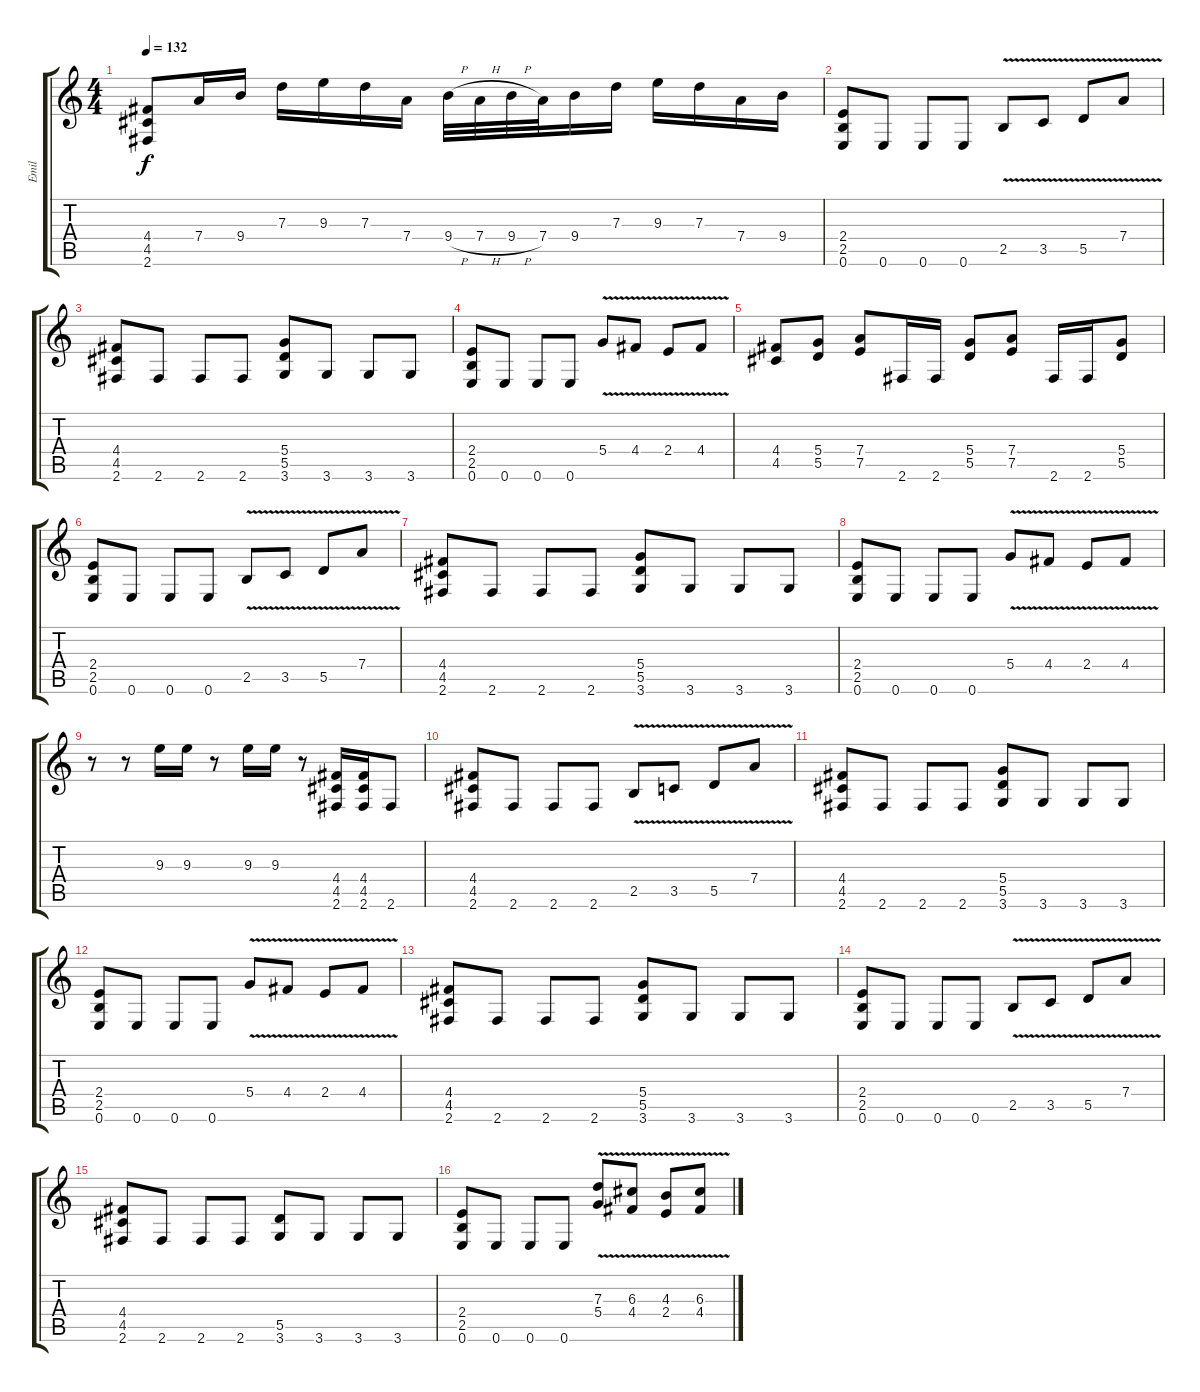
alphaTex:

\track ("Emil" "Emil") {instrument distortionguitar}
\staff {score tabs}
\tuning (E4 B3 G3 D3 A2 E2) {hide}
\ts (4 4)
\tempo 132
\clef g2
\ks c
(4.4 4.5 2.6).8{dy f instrument distortionguitar} 7.4.16 9.4.16 7.3.16 9.3.16 7.3.16 7.4.16 9.4{h}.32 7.4{h}.32 9.4{h}.32 7.4.32 9.4.16 7.3.16 9.3.16 7.3.16 7.4.16 9.4.16 |
(2.4 2.5 0.6).8 0.6.8 0.6.8 0.6.8 2.5{v}.8 3.5{v}.8 5.5{v}.8 7.4{v}.8 |
(4.4 4.5 2.6).8{instrument distortionguitar} 2.6.8 2.6.8 2.6.8 (5.4 5.5 3.6).8 3.6.8 3.6.8 3.6.8 |
(2.4 2.5 0.6).8 0.6.8 0.6.8 0.6.8 5.4{v}.8 4.4{v}.8 2.4{v}.8 4.4{v}.8 |
(4.4 4.5).8{instrument distortionguitar} (5.4 5.5).8 (7.4 7.5).8 2.6.16 2.6.16 (5.4 5.5).8 (7.4 7.5).8 2.6.16 2.6.16 (5.4 5.5).8 |
(2.4 2.5 0.6).8 0.6.8 0.6.8 0.6.8 2.5{v}.8 3.5{v}.8 5.5{v}.8 7.4{v}.8 |
(4.4 4.5 2.6).8{instrument distortionguitar} 2.6.8 2.6.8 2.6.8 (5.4 5.5 3.6).8 3.6.8 3.6.8 3.6.8 |
(2.4 2.5 0.6).8 0.6.8 0.6.8 0.6.8 5.4{v}.8 4.4{v}.8 2.4{v}.8 4.4{v}.8 |
r.8 r.8 9.3.16 9.3.16 r.8 9.3.16 9.3.16 r.8 (4.4 4.5 2.6).16 (4.4 4.5 2.6).16 2.6.8 |
(4.4 4.5 2.6).8 2.6.8 2.6.8 2.6.8 2.5{v}.8 3.5{v}.8 5.5{v}.8 7.4{v}.8 |
(4.4 4.5 2.6).8{instrument distortionguitar} 2.6.8 2.6.8 2.6.8 (5.4 5.5 3.6).8 3.6.8 3.6.8 3.6.8 |
(2.4 2.5 0.6).8 0.6.8 0.6.8 0.6.8 5.4{v}.8 4.4{v}.8 2.4{v}.8 4.4{v}.8 |
(4.4 4.5 2.6).8 2.6.8 2.6.8 2.6.8 (5.4 5.5 3.6).8 3.6.8 3.6.8 3.6.8 |
(2.4 2.5 0.6).8 0.6.8 0.6.8 0.6.8 2.5{v}.8 3.5{v}.8 5.5{v}.8 7.4{v}.8 |
(4.4 4.5 2.6).8{instrument distortionguitar} 2.6.8 2.6.8 2.6.8 (5.5 3.6).8 3.6.8 3.6.8 3.6.8 |
(2.4 2.5 0.6).8 0.6.8 0.6.8 0.6.8 (7.3 5.4{v}).8 (6.3 4.4{v}).8 (4.3 2.4{v}).8 (6.3 4.4{v}).8
